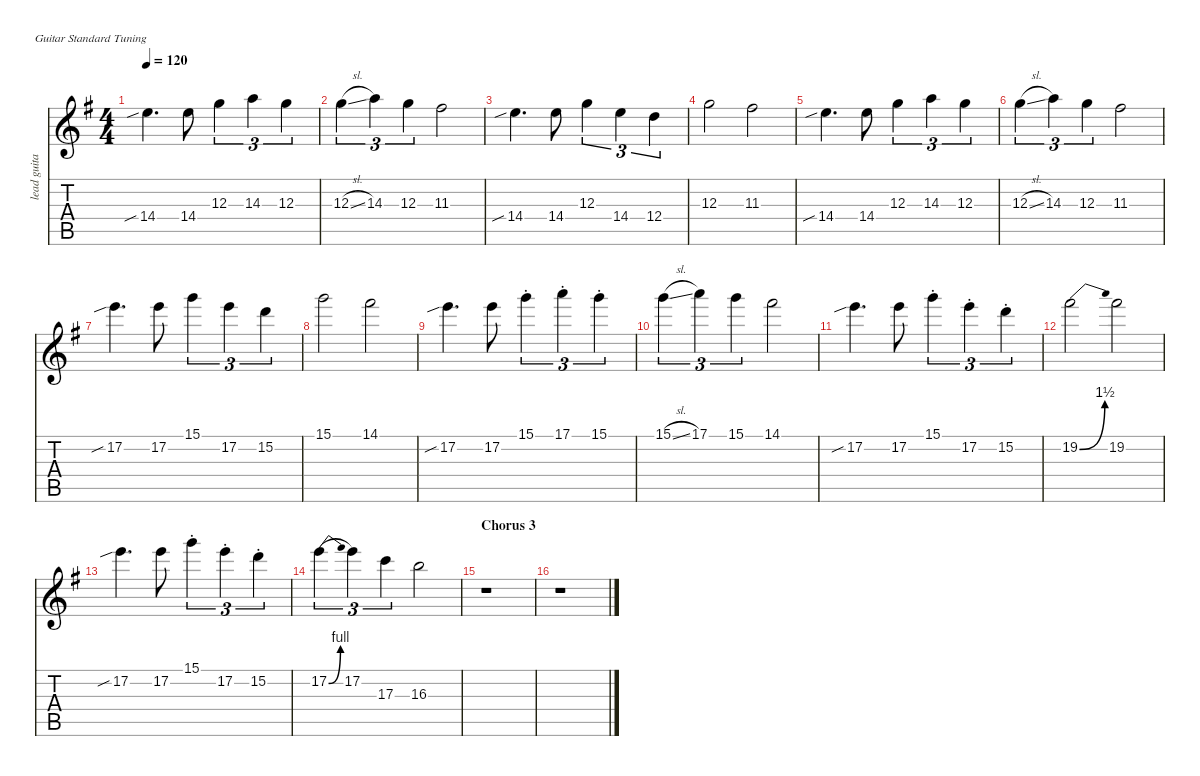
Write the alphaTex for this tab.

\defaultSystemsLayout 4
\hideDynamics
\bracketExtendMode nobrackets
\otherSystemsTrackNameOrientation horizontal
\track ("lead guitar" "lead guita") {defaultSystemsLayout 8 instrument overdrivenguitar}
\staff {score tabs}
\tuning (E4 B3 G3 D3 A2 E2)
\ts (4 4)
\tempo 120
\clef g2
\ks eminor
14.4{sib acc forcenatural}.4{d dy f beam Down} 14.4{acc forcenatural}.8{beam Down} 12.3{acc forcenatural}.4{tu (3 2) beam Down} 14.3{acc forcenatural}.4{tu (3 2) beam Down} 12.3{acc forcenatural}.4{tu (3 2) beam Down} |
12.3{sl acc forcenatural}.4{tu (3 2) beam Down} 14.3{acc forcenatural}.4{tu (3 2) beam Down} 12.3{acc forcenatural}.4{tu (3 2) beam Down} 11.3{acc #}.2{beam Down} |
14.4{sib acc forcenatural}.4{d beam Down} 14.4{acc forcenatural}.8{beam Down} 12.3{acc forcenatural}.4{tu (3 2) beam Down} 14.4{acc forcenatural}.4{tu (3 2) beam Down} 12.4{acc forcenatural}.4{tu (3 2) beam Down} |
12.3{acc forcenatural}.2{beam Down} 11.3{acc #}.2{beam Down} |
14.4{sib acc forcenatural}.4{d beam Down} 14.4{acc forcenatural}.8{beam Down} 12.3{acc forcenatural}.4{tu (3 2) beam Down} 14.3{acc forcenatural}.4{tu (3 2) beam Down} 12.3{acc forcenatural}.4{tu (3 2) beam Down} |
12.3{sl acc forcenatural}.4{tu (3 2) beam Down} 14.3{acc forcenatural}.4{tu (3 2) beam Down} 12.3{acc forcenatural}.4{tu (3 2) beam Down} 11.3{acc #}.2{beam Down} |
17.2{sib acc forcenatural}.4{d beam Down} 17.2{acc forcenatural}.8{beam Down} 15.1{acc forcenatural}.4{tu (3 2) beam Down} 17.2{acc forcenatural}.4{tu (3 2) beam Down} 15.2{acc forcenatural}.4{tu (3 2) beam Down} |
15.1{acc forcenatural}.2{beam Down} 14.1{acc #}.2{beam Down} |
17.2{sib acc forcenatural}.4{d beam Down} 17.2{acc forcenatural}.8{beam Down} 15.1{st acc forcenatural}.4{tu (3 2) beam Down} 17.1{st acc forcenatural}.4{tu (3 2) beam Down} 15.1{st acc forcenatural}.4{tu (3 2) beam Down} |
15.1{sl acc forcenatural}.4{tu (3 2) beam Down} 17.1{acc forcenatural}.4{tu (3 2) beam Down} 15.1{acc forcenatural}.4{tu (3 2) beam Down} 14.1{acc #}.2{beam Down} |
17.2{sib acc forcenatural}.4{d beam Down} 17.2{acc forcenatural}.8{beam Down} 15.1{st acc forcenatural}.4{tu (3 2) beam Down} 17.2{st acc forcenatural}.4{tu (3 2) beam Down} 15.2{st acc forcenatural}.4{tu (3 2) beam Down} |
19.2{be (bend 0 0 15 6) acc #}.2{beam Down} 19.2{acc #}.2{beam Down} |
17.2{sib acc forcenatural}.4{d beam Down} 17.2{acc forcenatural}.8{beam Down} 15.1{st acc forcenatural}.4{tu (3 2) beam Down} 17.2{st acc forcenatural}.4{tu (3 2) beam Down} 15.2{st acc forcenatural}.4{tu (3 2) beam Down} |
17.2{be (bend 0 0 15 4) acc forcenatural}.4{tu (3 2) legatoorigin beam Down} 17.2{acc forcenatural}.4{tu (3 2) beam Down} 17.3{acc forcenatural}.4{tu (3 2) beam Down} 16.3{acc forcenatural}.2{beam Down} |
\section ("" "Chorus 3")
r.1{beam Down} |
r.1{beam Down}
